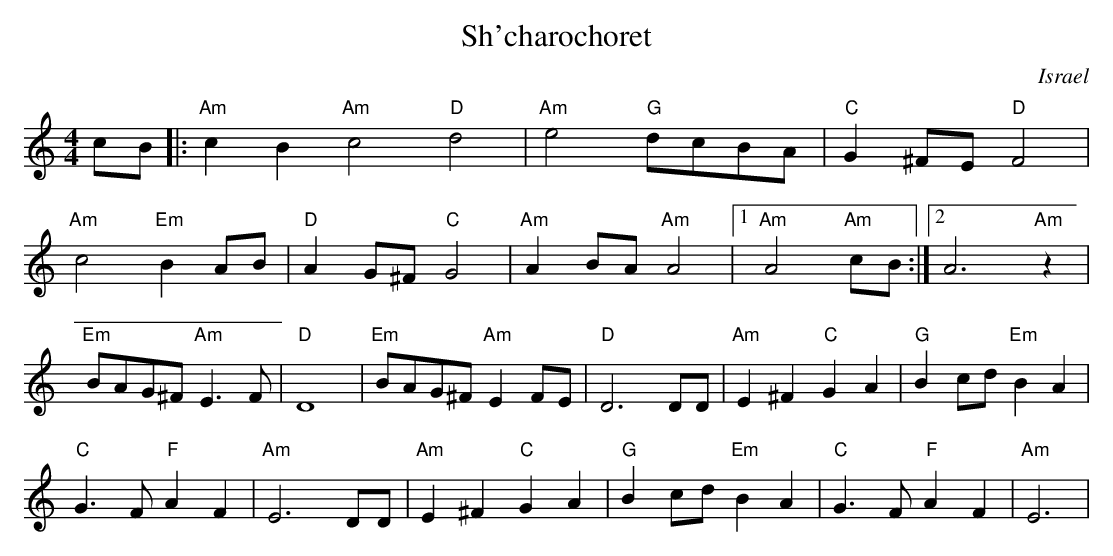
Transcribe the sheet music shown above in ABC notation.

X:1
T:Sh'charochoret
O:Israel
M:4/4
L:1/8
K:Am
cB |: "Am"c2 B2 "Am"c4 "D"d4|"Am"e4 "G"dcBA| "C"G2 ^FE "D"F4|
"Am"c4 "Em"B2 AB| "D"A2 G^F "C"G4| "Am"A2 BA "Am"A4|[1 "Am"A4 "Am"cB :|[2 A6 "Am"z2|
"Em"BAG^F "Am"E3 F| "D"D8| "Em"BAG^F "Am"E2 FE| "D"D6 DD| "Am"E2 ^F2 "C"G2 A2| "G"B2 cd "Em"B2 A2|
"C"G3 F "F"A2 F2| "Am"E6 DD| "Am"E2 ^F2 "C"G2 A2| "G"B2 cd "Em"B2 A2| "C"G3 F "F"A2 F2 | "Am"E6|
